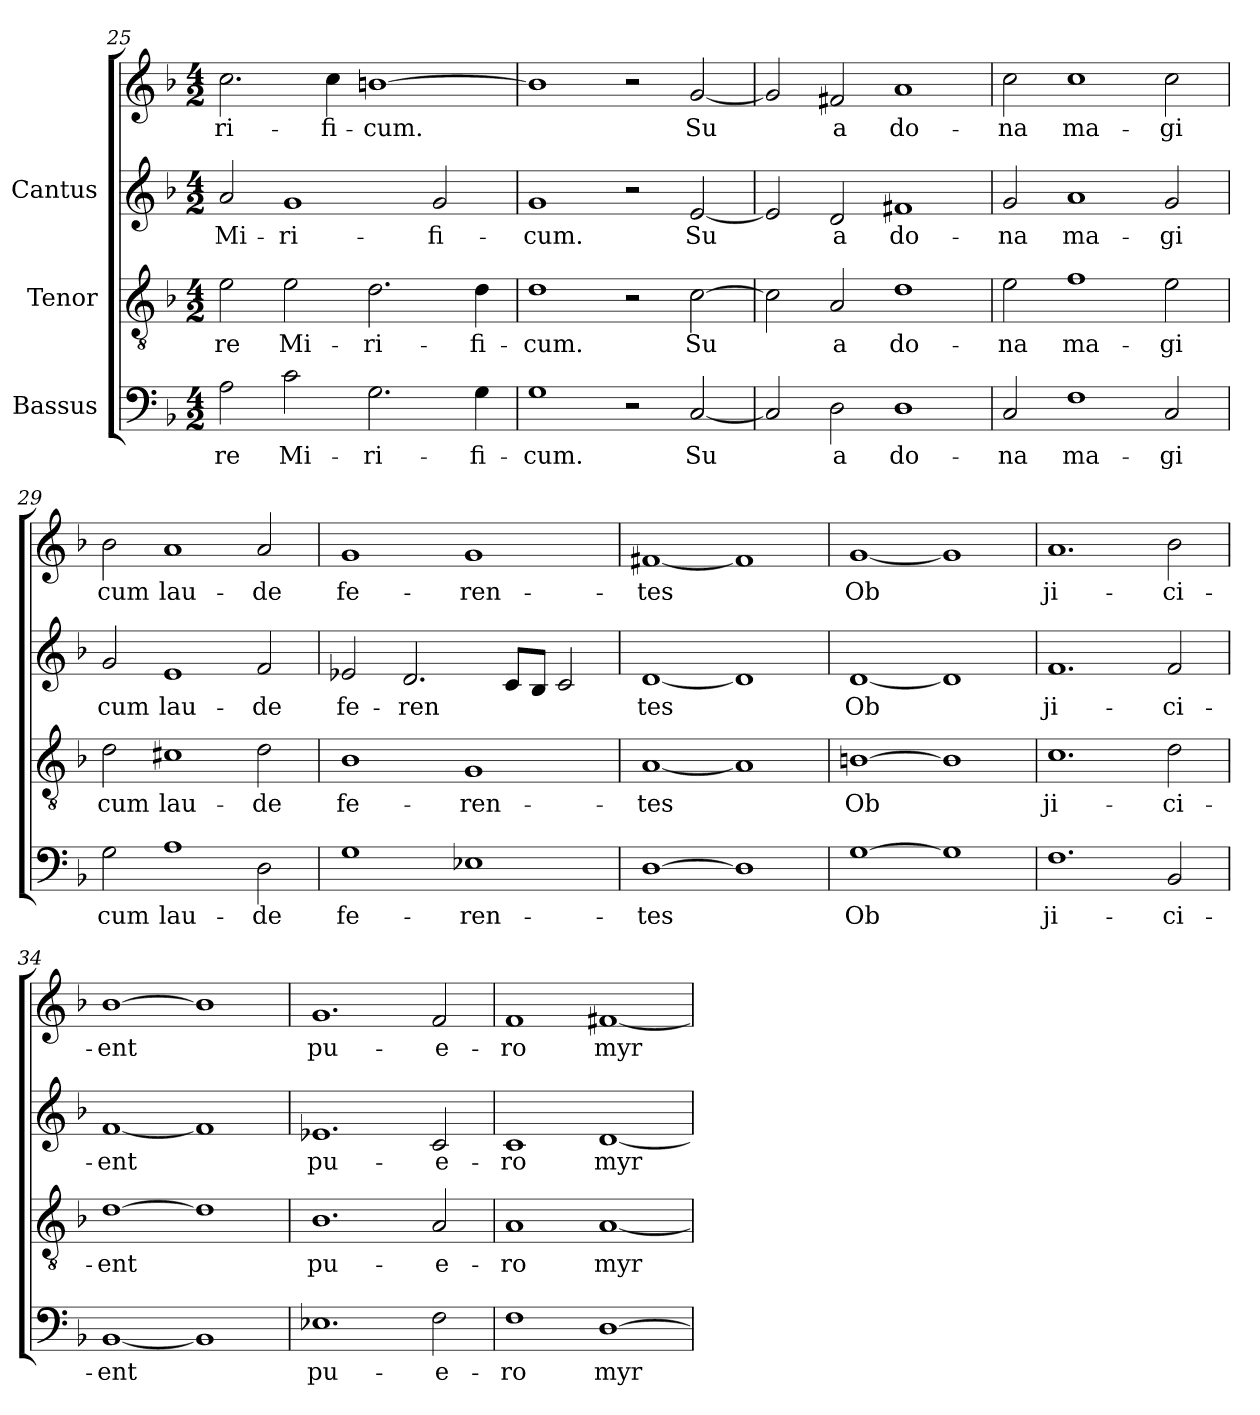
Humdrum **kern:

**kern	**text	**kern	**text	**kern	**text	**kern	**text
*part3	*part3	*part2	*part2	*part1	*part1	*part1	*part1
*staff4	*staff4	*staff3	*staff3	*staff2	*staff2	*staff1	*staff1
*I"Bassus	*	*I"Tenor	*	*I"Cantus	*	*	*
*clefF4	*	*clefGv2	*	*clefG2	*	*clefG2	*
*k[b-]	*	*k[b-]	*	*k[b-]	*	*k[b-]	*
*F:	*	*F:	*	*F:	*	*F:	*
*M4/2	*	*M4/2	*	*M4/2	*	*M4/2	*
=25	=25	=25	=25	=25	=25	=25	=25
!	!LO:LY:b:cj	!	!LO:LY:b:cj	!	!LO:LY:b:cj	!	!LO:LY:b:cj
2A\	-re	2e\	-re	2a/	Mi-	2.cc\	ri-
!	!LO:LY:b:cj	!	!LO:LY:b:cj	!	!LO:LY:b:cj	!	!
2c\	Mi-	2e\	Mi-	1g	-ri-	.	.
!	!	!	!	!	!	!	!LO:LY:b:cj
.	.	.	.	.	.	4cc\	-fi-
!	!LO:LY:b:cj	!	!LO:LY:b:cj	!	!	!	!LO:LY:b:cj
2.G\	-ri-	2.d\	-ri-	.	.	[>1bn	-cum.
!	!	!	!	!	!LO:LY:b:cj	!	!
.	.	.	.	2g/	-fi-	.	.
!	!LO:LY:b:cj	!	!LO:LY:b:cj	!	!	!	!
4G\	-fi-	4d\	-fi-	.	.	.	.
=26	=26	=26	=26	=26	=26	=26	=26
!	!LO:LY:b:cj	!	!LO:LY:b:cj	!	!LO:LY:b:cj	!	!LO:LY:b:cj
1G	-cum.	1d	-cum.	1g	-cum.	1bn]	-
2r	.	2r	.	2r	.	2r	.
!	!LO:LY:b:cj	!	!LO:LY:b:cj	!	!LO:LY:b:cj	!	!LO:LY:b:cj
[<2C/	Su-	[>2c\	Su-	[<2e/	Su-	[<2g/	Su-
=27	=27	=27	=27	=27	=27	=27	=27
!	!LO:LY:b:cj	!	!LO:LY:b:cj	!	!LO:LY:b:cj	!	!LO:LY:b:cj
2C/]	-	2c\]	-	2e/]	-	2g/]	-
!	!LO:LY:b:cj	!	!LO:LY:b:cj	!	!LO:LY:b:cj	!	!LO:LY:b:cj
2D\	a	2A/	a	2d/	a	2f#X/	a
!	!LO:LY:b:cj	!	!LO:LY:b:cj	!	!LO:LY:b:cj	!	!LO:LY:b:cj
1D	do-	1d	do-	1f#X	do-	1a	do-
!!LO:PB:g=z
=28	=28	=28	=28	=28	=28	=28	=28
!	!LO:LY:b:cj	!	!LO:LY:b:cj	!	!LO:LY:b:cj	!	!LO:LY:b:cj
2C/	-na	2e\	-na	2g/	na	2cc\	-na
!	!LO:LY:b:cj	!	!LO:LY:b:cj	!	!LO:LY:b:cj	!	!LO:LY:b:cj
1F	ma-	1f	ma-	1a	ma-	1cc	ma-
!	!LO:LY:b:cj	!	!LO:LY:b:cj	!	!LO:LY:b:cj	!	!LO:LY:b:cj
2C/	-gi	2e\	-gi	2g/	-gi	2cc\	-gi
=29	=29	=29	=29	=29	=29	=29	=29
!	!LO:LY:b:cj	!	!LO:LY:b:cj	!	!LO:LY:b:cj	!	!LO:LY:b:cj
2G\	cum	2d\	cum	2g/	cum	2b-\	cum
!	!LO:LY:b:cj	!	!LO:LY:b:cj	!	!LO:LY:b:cj	!	!LO:LY:b:cj
1A	lau-	1c#X	lau-	1e	lau-	1a	lau-
!	!LO:LY:b:cj	!	!LO:LY:b:cj	!	!LO:LY:b:cj	!	!LO:LY:b:cj
2D\	-de	2d\	-de	2f/	-de	2a/	-de
=30	=30	=30	=30	=30	=30	=30	=30
!	!LO:LY:b:cj	!	!LO:LY:b:cj	!	!LO:LY:b:cj	!	!LO:LY:b:cj
1G	fe-	1B-	fe-	2e-X/	-fe-	1g	fe-
!	!	!	!	!	!LO:LY:b:cj	!	!
.	.	.	.	2.d/	-ren-	.	.
!	!LO:LY:b:cj	!	!LO:LY:b:cj	!	!	!	!LO:LY:b:cj
1E-X	-ren-	1G	-ren-	.	.	1g	-ren-
!	!	!	!	!	!LO:LY:b:cj	!	!
.	.	.	.	8c/L	--	.	.
!	!	!	!	!	!LO:LY:b:cj	!	!
.	.	.	.	8B-/J	--	.	.
!	!	!	!	!	!LO:LY:b:cj	!	!
.	.	.	.	2c/	--	.	.
=31	=31	=31	=31	=31	=31	=31	=31
!	!LO:LY:b:cj	!	!LO:LY:b:cj	!	!LO:LY:b:cj	!	!LO:LY:b:cj
[>1D	-tes	[<1A	-tes	[<1d	tes	[<1f#X	-tes
!	!LO:LY:b:cj	!	!LO:LY:b:cj	!	!LO:LY:b:cj	!	!LO:LY:b:cj
1D]	.	1A]	.	1d]	.	1f#]	.
=32	=32	=32	=32	=32	=32	=32	=32
!	!LO:LY:b:cj	!	!LO:LY:b:cj	!	!LO:LY:b:cj	!	!LO:LY:b:cj
[>1G	Ob-	[>1Bn	Ob-	[<1d	-Ob-	[<1g	Ob-
!	!LO:LY:b:cj	!	!LO:LY:b:cj	!	!LO:LY:b:cj	!	!LO:LY:b:cj
1G]	--	1B]	--	1d]	--	1g]	--
!!LO:LB:g=z
=33	=33	=33	=33	=33	=33	=33	=33
!	!LO:LY:b:cj	!	!LO:LY:b:cj	!	!LO:LY:b:cj	!	!LO:LY:b:cj
1.F	-ji-	1.c	-ji-	1.f	-ji-	1.a	-ji-
!	!LO:LY:b:cj	!	!LO:LY:b:cj	!	!LO:LY:b:cj	!	!LO:LY:b:cj
2BB-/	-ci-	2d\	-ci-	2f/	-ci-	2b-\	-ci-
=34	=34	=34	=34	=34	=34	=34	=34
!	!LO:LY:b:cj	!	!LO:LY:b:cj	!	!LO:LY:b:cj	!	!LO:LY:b:cj
[<1BB-	-ent	[>1d	-ent	[<1f	ent	[>1b-	-ent
!	!LO:LY:b:cj	!	!LO:LY:b:cj	!	!LO:LY:b:cj	!	!LO:LY:b:cj
1BB-]	.	1d]	.	1f]	.	1b-]	.
=35	=35	=35	=35	=35	=35	=35	=35
!	!LO:LY:b:cj	!	!LO:LY:b:cj	!	!LO:LY:b:cj	!	!LO:LY:b:cj
1.E-X	pu-	1.B-	pu-	1.e-X	-pu-	1.g	pu-
!	!LO:LY:b:cj	!	!LO:LY:b:cj	!	!LO:LY:b:cj	!	!LO:LY:b:cj
2F\	-e-	2A/	-e-	2c/	-e-	2f/	-e-
=36	=36	=36	=36	=36	=36	=36	=36
!	!LO:LY:b:cj	!	!LO:LY:b:cj	!	!LO:LY:b:cj	!	!LO:LY:b:cj
1F	-ro	1A	-ro	1c	-ro	1f	-ro
!	!LO:LY:b:cj	!	!LO:LY:b:cj	!	!LO:LY:b:cj	!	!LO:LY:b:cj
[>1D	myr-	[<1A	myr-	[<1d	myr-	[<1f#X	myr-
=	=	=	=	=	=	=	=
*-	*-	*-	*-	*-	*-	*-	*-
